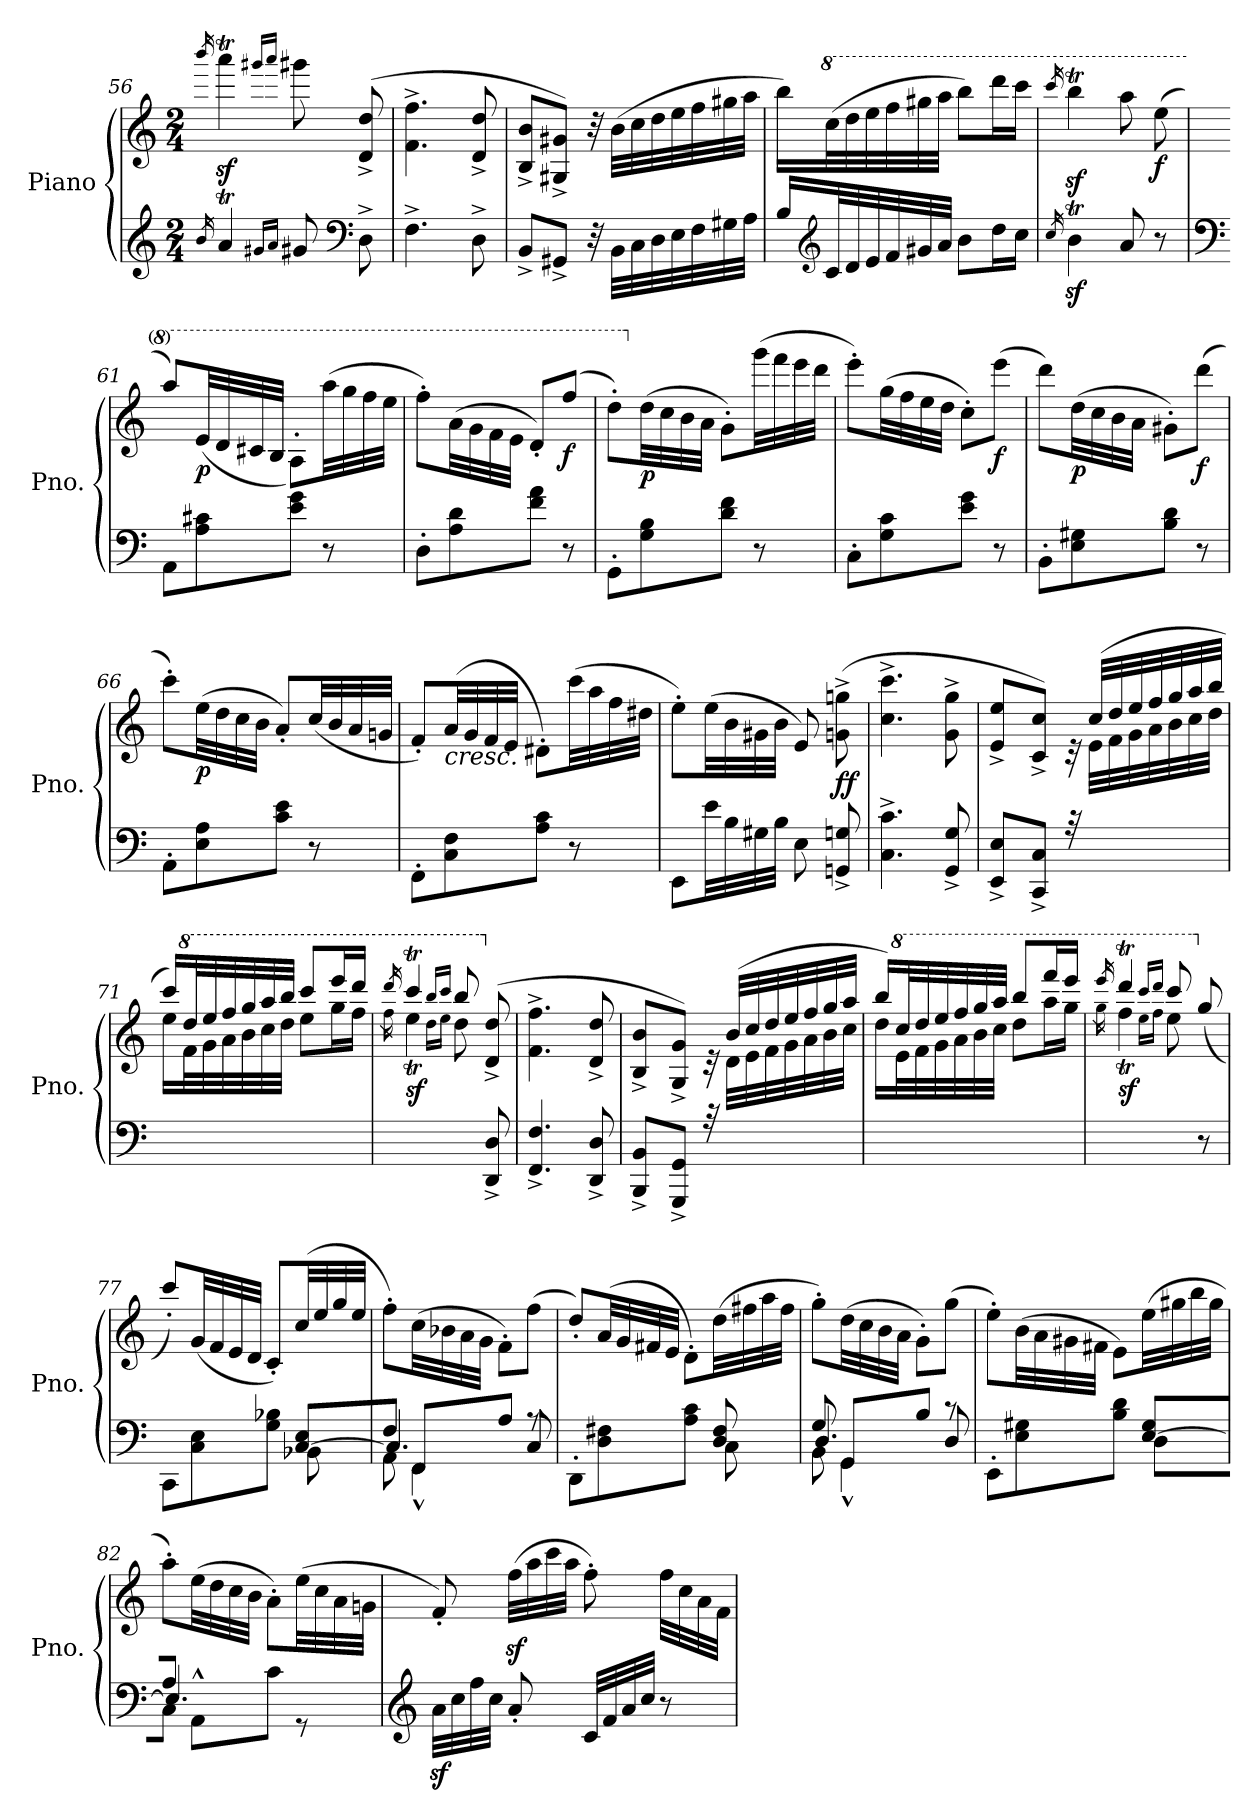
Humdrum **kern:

**kern	**kern	**dynam
*part1	*part1	*part1
*staff2	*staff1	*staff1/2
*I"Piano	*	*
*I'Pno.	*	*
*clefG2	*clefG2	*
*k[]	*k[]	*
*M2/4	*M2/4	*
=56	=56	=56
16qb/	16qbbb/	.
4aT/	4aaaz<T\	.
16qg#X/LL	16qggg#X/LL	.
16qa/JJ	16qaaa/JJ	.
8g#/	8ggg#\	.
*clefF4	*	*
8D^\	(>8d/^ 8dd/^	.
=57	=57	=57
4.F^\	4.f\^ 4.ff\^	.
8D^\	8d/^ 8dd/^	.
!!LO:LB:g=z
=58	=58	=58
8BB^/L	8B/^ 8b/^L	.
8GG#X^/J	8G#X/^ 8g#X/^J)	.
32r	32r	.
32BB\LLL	(>32b\LLL	.
32C\	32cc\	.
32D\	32dd\	.
32E\	32ee\	.
32F\	32ff\	.
32G#X\	32gg#X\	.
32A\JJJ	32aa\JJJ	.
=59	=59	=59
16B/LL	16bb\LL)	.
*clefG2	*	*
*	*8va	*
32c/L	(>32ccc\L	.
32d/	32ddd\	.
32e/	32eee\	.
32f/	32fff\	.
32g#X/	32ggg#X\	.
32a/JJJ	32aaa\JJJ	.
8b\L	8bbb\L)	.
16dd\L	16dddd\L	.
16cc\JJ	16cccc\JJ	.
=60	=60	=60
16qcc/	16qcccc/	.
4bz<t\	4bbbz<t\	.
8a/	8aaa\	.
!	!	!LO:DY:b
8r	(>8eee\	f
=61	=61	=61
*clefF4	*	*
8AA\L	8aaa\L)	.
!	!	!LO:DY:b
8A\ 8c#X\	(<32ee/LL	p
.	32dd/	.
.	32cc#X/	.
.	32b/JJJ	.
8e\ 8g\J	8a'/L)	.
8r	(>32aaa\LL	.
.	32ggg\	.
.	32fff\	.
.	32eee\JJJ	.
=62	=62	=62
8D'\L	8fff'\L)	.
8A\ 8d\	(>32aa\LL	.
.	32gg\	.
.	32ff\	.
.	32ee\JJJ	.
8f\ 8a\J	8dd'/L)	.
!	!	!LO:DY:b
8r	(>8fff/J	f
!!LO:LB:g=z
=63	=63	=63
8GG'\L	8ddd'\L)	.
*	*X8va	*
!	!	!LO:DY:b
8G\ 8B\	(>32dd\LL	p
.	32cc\	.
.	32b\	.
.	32a\JJJ	.
8d\ 8f\J	8g'\L)	.
8r	(>32ggg\LL	.
.	32fff\	.
.	32eee\	.
.	32ddd\JJJ	.
=64	=64	=64
8C'\L	8eee'\L)	.
8G\ 8c\	(>32gg\LL	.
.	32ff\	.
.	32ee\	.
.	32dd\JJJ	.
8e\ 8g\J	8cc'\L)	.
!	!	!LO:DY:b
8r	(>8eee\J	f
=65	=65	=65
8BB'\L	8ddd\L)	.
!	!	!LO:DY:b
8E\ 8G#X\	(>32dd\LL	p
.	32cc\	.
.	32b\	.
.	32a\JJJ	.
8B\ 8d\J	8g#X'\L)	.
!	!	!LO:DY:b
8r	(>8ddd\J	f
=66	=66	=66
8AA'\L	8ccc'\L)	.
!	!	!LO:DY:b
8E\ 8A\	(>32ee\LL	p
.	32dd\	.
.	32cc\	.
.	32b\JJJ	.
8c\ 8e\J	8a'/L)	.
8r	(<32cc/LL	.
.	32b/	.
.	32a/	.
.	32gn/JJJ	.
=67	=67	=67
8FF'\L	8f'/L)	.
!	!LO:TX:b:i:t=cresc.	!
8C\ 8F\	(<32a/LL	.
.	32g/	.
.	32f/	.
.	32e/JJJ	.
8A\ 8c\J	8d#X'\L)	.
8r	(>32ccc\LL	.
.	32aa\	.
.	32ff\	.
.	32dd#X\JJJ	.
!!LO:LB:g=z
=68	=68	=68
8EE\L	8ee'\L)	.
32e\LL	(>32ee\LL	.
32B\	32b\	.
32G#X\	32g#X\	.
32B\JJJ	32b\JJJ	.
8E\	8e/)	.
!	!	!LO:DY:b
8GGn/^ 8Gn/^	(>8gn\^ 8ggn\^	ff
=69	=69	=69
4.C\^ 4.c\^	4.cc\^ 4.ccc\^	.
8GG/^ 8G/^	8g\^ 8gg\^	.
=70	=70	=70
*	*^	*
8EE/^ 8E/^L	8e/^ 8ee/^L	32ryy	.
*	*v	*v	*
8CC/^ 8C/^J	8c/^ 8cc/^J)	.
32rA	32rc	.
*	*^	*
8..ryy	(>32cc/LLL	32e\LLL	.
.	32dd/	32f\	.
.	32ee/	32g\	.
.	32ff/	32a\	.
.	32gg/	32b\	.
.	32aa/	32cc\	.
.	32bb/JJJ	32dd\JJJ	.
=71	=71	=71	=71
2ryy	16ccc/LL)	16ee\LL	.
*	*8va	*	*
*	*8va	*	*
.	32ddd/L	32ff\L	.
.	32eee/	32gg\	.
.	32fff/	32aa\	.
.	32ggg/	32bb\	.
.	32aaa/	32ccc\	.
.	32bbb/JJJ	32ddd\JJJ	.
.	8cccc/L	8eee\L	.
.	16eeee/L	16ggg\L	.
.	16dddd/JJ	16fff\JJ	.
=72	=72	=72	=72
.	16qdddd/	16qfff\	.
!	!	!	!LO:DY:b
4.ryy	4ccccT/	4eeet\	sf
.	16qbbb/LL	16qddd\LL	.
.	16qcccc/JJ	16qeee\JJ	.
.	8bbb/	8ddd\	.
*	*X8va	*	*
*	*X8va	*	*
8DD/^ 8D/^	(<8d/^ 8dd/^	8ryy	.
*	*v	*v	*
!!LO:PB:g=z
=73	=73	=73
4.FF/^ 4.F/^	4.f\^ 4.ff\^	.
8DD/^ 8D/^	8d/^ 8dd/^	.
=74	=74	=74
*	*^	*
8BBB/^ 8BB/^L	8B/^ 8b/^L	32ryy	.
*	*v	*v	*
8GGG/^ 8GG/^J	8G/^ 8g/^J)	.
32rA	32rc	.
*	*^	*
8..ryy	(>32b/LLL	32d\LLL	.
.	32cc/	32e\	.
.	32dd/	32f\	.
.	32ee/	32g\	.
.	32ff/	32a\	.
.	32gg/	32b\	.
.	32aa/JJJ	32cc\JJJ	.
=75	=75	=75	=75
2ryy	16bb/LL)	16dd\LL	.
*	*8va	*	*
*	*8va	*	*
.	32ccc/L	32ee\L	.
.	32ddd/	32ff\	.
.	32eee/	32gg\	.
.	32fff/	32aa\	.
.	32ggg/	32bb\	.
.	32aaa/JJJ	32ccc\JJJ	.
.	8bbb/L	8ddd\L	.
.	16ffff/L	16aaa\L	.
.	16eeee/JJ	16ggg\JJ	.
=76	=76	=76	=76
.	16qeeee/	16qggg\	.
!	!	!	!LO:DY:b
4.ryy	4ddddT/	4fffT\	sf
.	16qcccc/LL	16qeee\LL	.
.	16qdddd/JJ	16qfff\JJ	.
.	8cccc/	8eee\	.
*	*X8va	*	*
*	*X8va	*	*
8r	(>8gg/	8ryy	.
*	*v	*v	*
!!LO:LB:g=z
=77	=77	=77
*^	*	*
4ryy	8CC\L	8ccc'\L)	.
.	8C\ 8E\	(<32g/LL	.
.	.	32f/	.
.	.	32e/	.
.	.	32d/JJJ	.
8ryy	8G\ 8B-X\J	8c'/L)	.
[8C/ 8E/L	8BB-X\	(<32cc/LL	.
.	.	32ee/	.
.	.	32gg/	.
.	.	32ee/JJJ	.
=78	=78	=78	=78
*	*^	*	*
8F/J	8AA\	4.C/]	8ff'\L)	.
8FF/L	4FF^^\	.	(>32cc\LL	.
.	.	.	32b-X\	.
.	.	.	32a\	.
.	.	.	32g\JJJ	.
8A/J	.	.	8f'\L)	.
8rA	8ryy	8C/	(>8ff\J	.
*	*v	*v	*	*
=79	=79	=79	=79
4ryy	8DD'\L	8dd'/L)	.
.	8D\ 8F#X\	(<32a/LL	.
.	.	32g/	.
.	.	32f#X/	.
.	.	32e/JJJ	.
8ryy	8A\ 8c\J	8d'\L)	.
8D/ 8F#/	8C\	(>32dd\LL	.
.	.	32ff#X\	.
.	.	32aa\	.
.	.	32ff#\JJJ	.
!!LO:LB:g=z
=80	=80	=80	=80
*	*^	*	*
8G/	8BB\	4.D/	8gg'\L)	.
8GG/L	4GG^^\	.	(>32dd\LL	.
.	.	.	32cc\	.
.	.	.	32b\	.
.	.	.	32a\JJJ	.
8B/J	.	.	8g'\L)	.
8rc	8ryy	8D/	(>8gg\J	.
*	*v	*v	*	*
=81	=81	=81	=81
4ryy	8EE'\L	8ee'\L)	.
.	8E\ 8G#X\	(>32b\LL	.
.	.	32a\	.
.	.	32g#X\	.
.	.	32f#X\JJJ	.
8ryy	8B\ 8d\J	8e\L)	.
[8E/ 8G#/L	8D\L	(>32ee\LL	.
.	.	32gg#X\	.
.	.	32bb\	.
.	.	32gg#\JJJ	.
=82	=82	=82	=82
*	*^	*	*
8A/J	8C\J	4.E/]	8aa'\L)	.
8AA^^\L	8rGGyy	.	(>32ee\LL	.
.	.	.	32dd\	.
.	.	.	32cc\	.
.	.	.	32b\JJJ	.
8c\J	4ryy	.	8a'\L)	.
8rGG	.	8ryy	(>32ee\LL	.
.	.	.	32cc\	.
.	.	.	32a\	.
.	.	.	32gn\JJJ	.
*v	*v	*v	*	*
=83	=83	=83
*clefG2	*	*
32az<\LLL	8f'/)	.
32cc\	.	.
32ff\	.	.
32cc\JJJ	.	.
8a'/	(>32ffz<\LLL	.
.	32aa\	.
.	32ccc\	.
.	32aa\JJJ	.
32c/LLL	8ff'\)	.
32f/	.	.
32a/	.	.
32cc/JJJ	.	.
8r	32ff\LLL	.
.	32cc\	.
.	32a\	.
.	32f\JJJ	.
=	=	=
*-	*-	*-
